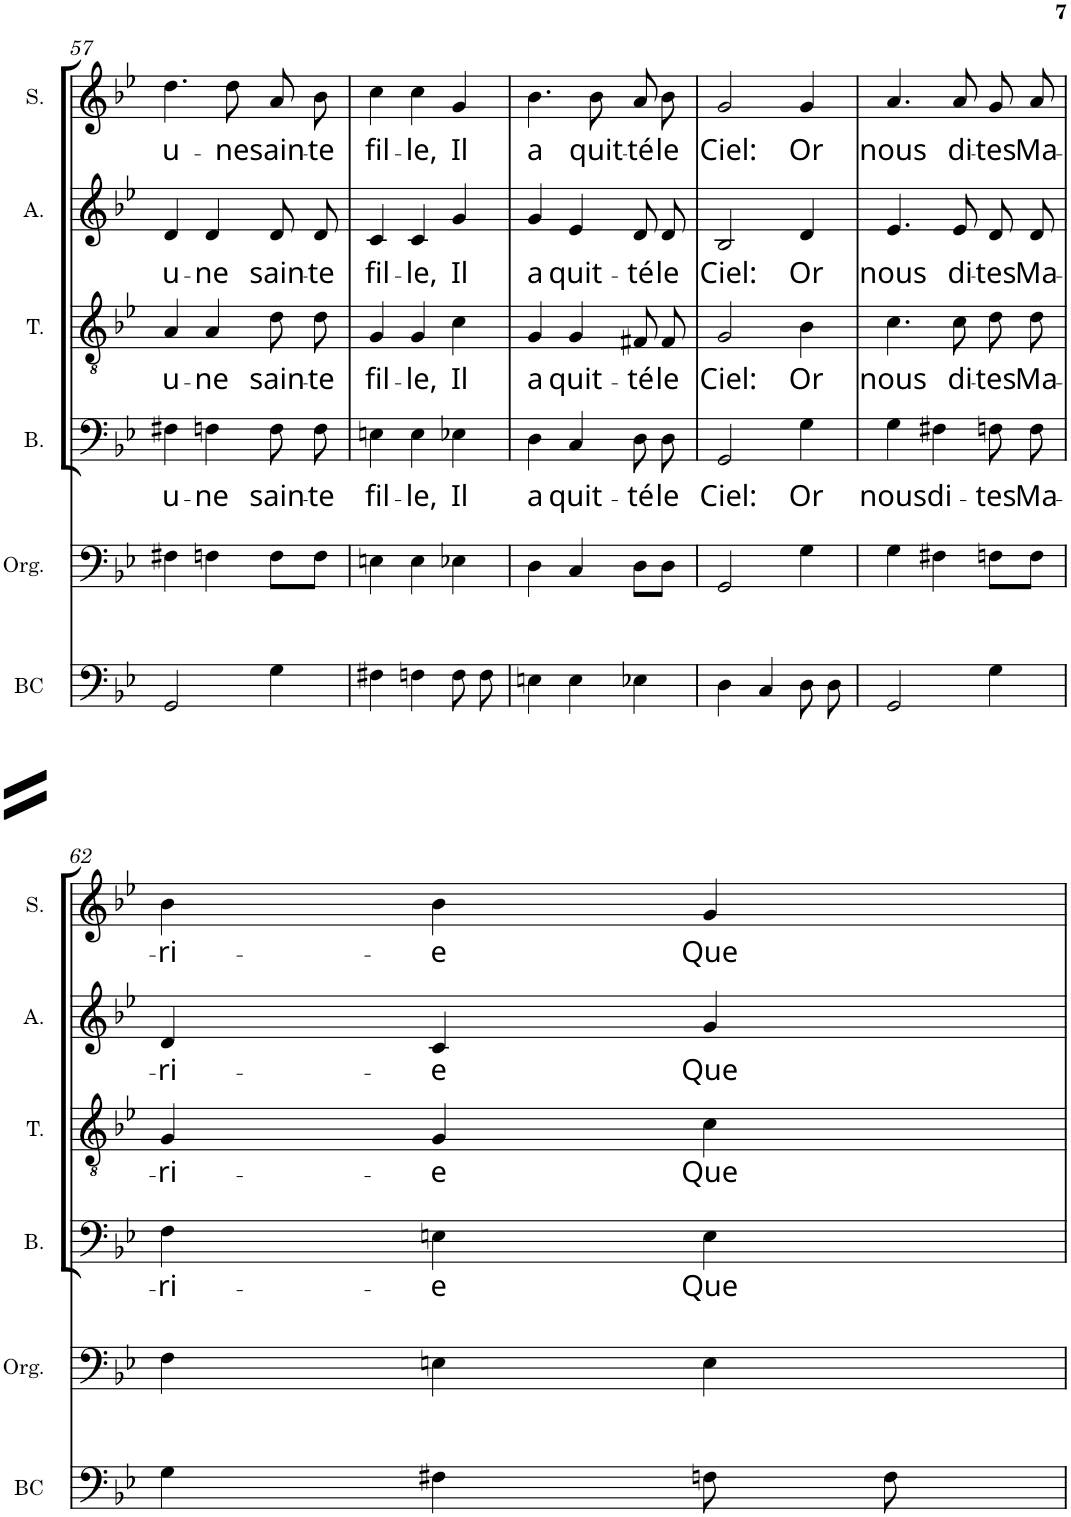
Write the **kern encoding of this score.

**kern	**kern	**kern	**text	**kern	**text	**kern	**text	**kern	**text
*part6	*part5	*part4	*part4	*part3	*part3	*part2	*part2	*part1	*part1
*staff6	*staff5	*staff4	*staff4	*staff3	*staff3	*staff2	*staff2	*staff1	*staff1
*I"Basse Continue	*I"Orgue	*I"Basse	*	*I"Ténor	*	*I"Alto	*	*I"Soprano	*
*I'BC	*I'Org.	*I'B.	*	*I'T.	*	*I'A.	*	*I'S.	*
!!LO:PB:g=z
*clefF4	*clefF4	*clefF4	*	*clefGv2	*	*clefG2	*	*clefG2	*
*k[b-e-]	*k[b-e-]	*k[b-e-]	*	*k[b-e-]	*	*k[b-e-]	*	*k[b-e-]	*
*M3/4	*M3/4	*M3/4	*	*M3/4	*	*M3/4	*	*M3/4	*
=57	=57	=57	=57	=57	=57	=57	=57	=57	=57
!	!	!	!LO:LY:b	!	!LO:LY:b	!	!LO:LY:b	!	!LO:LY:b
2GG/	4F#X\	4F#X\	u-	4A/	u-	4d/	u-	4.dd\	u-
!	!	!	!LO:LY:b	!	!LO:LY:b	!	!LO:LY:b	!	!
.	4Fn\	4Fn\	-ne	4A/	-ne	4d/	-ne	.	.
!	!	!	!	!	!	!	!	!	!LO:LY:b
.	.	.	.	.	.	.	.	8dd\	-ne
!	!	!	!LO:LY:b	!	!LO:LY:b	!	!LO:LY:b	!	!LO:LY:b
4G\	8F\L	8F\L	sain-	8d\L	sain-	8d/L	sain-	8a/L	sain-
!	!	!	!LO:LY:b	!	!LO:LY:b	!	!LO:LY:b	!	!LO:LY:b
.	8F\J	8F\J	-te	8d\J	-te	8d/J	-te	8b-/J	-te
=58	=58	=58	=58	=58	=58	=58	=58	=58	=58
!	!	!	!LO:LY:b	!	!LO:LY:b	!	!LO:LY:b	!	!LO:LY:b
4F#X\	4En\	4En\	fil-	4G/	fil-	4c/	fil-	4cc\	fil-
!	!	!	!LO:LY:b	!	!LO:LY:b	!	!LO:LY:b	!	!LO:LY:b
4Fn\	4E\	4E\	-le,	4G/	-le,	4c/	-le,	4cc\	-le,
!	!	!	!LO:LY:b	!	!LO:LY:b	!	!LO:LY:b	!	!LO:LY:b
8F\L	4E-X\	4E-X\	Il	4c\	Il	4g/	Il	4g/	Il
8F\J	.	.	.	.	.	.	.	.	.
=59	=59	=59	=59	=59	=59	=59	=59	=59	=59
!	!	!	!LO:LY:b	!	!LO:LY:b	!	!LO:LY:b	!	!LO:LY:b
4En\	4D\	4D\	a	4G/	a	4g/	a	4.b-\	a
!	!	!	!LO:LY:b	!	!LO:LY:b	!	!LO:LY:b	!	!
4E\	4C/	4C/	quit-	4G/	quit-	4e-/	quit-	.	.
!	!	!	!	!	!	!	!	!	!LO:LY:b
.	.	.	.	.	.	.	.	8b-\	quit-
!	!	!	!LO:LY:b	!	!LO:LY:b	!	!LO:LY:b	!	!LO:LY:b
4E-X\	8D\L	8D\L	-té	8F#X/L	-té	8d/L	-té	8a/L	-té
!	!	!	!LO:LY:b	!	!LO:LY:b	!	!LO:LY:b	!	!LO:LY:b
.	8D\J	8D\J	le	8F#/J	le	8d/J	le	8b-/J	le
=60	=60	=60	=60	=60	=60	=60	=60	=60	=60
!	!	!	!LO:LY:b	!	!LO:LY:b	!	!LO:LY:b	!	!LO:LY:b
4D\	2GG/	2GG/	Ciel:	2G/	Ciel:	2B-/	Ciel:	2g/	Ciel:
4C/	.	.	.	.	.	.	.	.	.
!	!	!	!LO:LY:b	!	!LO:LY:b	!	!LO:LY:b	!	!LO:LY:b
8D\L	4G\	4G\	Or	4B-\	Or	4d/	Or	4g/	Or
8D\J	.	.	.	.	.	.	.	.	.
=61	=61	=61	=61	=61	=61	=61	=61	=61	=61
!	!	!	!LO:LY:b	!	!LO:LY:b	!	!LO:LY:b	!	!LO:LY:b
2GG/	4G\	4G\	nous	4.c\	nous	4.e-/	nous	4.a/	nous
!	!	!	!LO:LY:b	!	!	!	!	!	!
.	4F#X\	4F#X\	di-	.	.	.	.	.	.
!	!	!	!	!	!LO:LY:b	!	!LO:LY:b	!	!LO:LY:b
.	.	.	.	8c\	di-	8e-/	di-	8a/	di-
!	!	!	!LO:LY:b	!	!LO:LY:b	!	!LO:LY:b	!	!LO:LY:b
4G\	8Fn\L	8Fn\L	-tes	8d\L	-tes	8d/L	-tes	8g/L	-tes
!	!	!	!LO:LY:b	!	!LO:LY:b	!	!LO:LY:b	!	!LO:LY:b
.	8F\J	8F\J	Ma-	8d\J	Ma-	8d/J	Ma-	8a/J	Ma-
!!LO:LB:g=z
=62	=62	=62	=62	=62	=62	=62	=62	=62	=62
!	!	!	!LO:LY:b	!	!LO:LY:b	!	!LO:LY:b	!	!LO:LY:b
4G\	4F\	4F\	-ri-	4G/	-ri-	4d/	-ri-	4b-\	-ri-
!	!	!	!LO:LY:b	!	!LO:LY:b	!	!LO:LY:b	!	!LO:LY:b
4F#X\	4En\	4En\	-e	4G/	-e	4c/	-e	4b-\	-e
!	!	!	!LO:LY:b	!	!LO:LY:b	!	!LO:LY:b	!	!LO:LY:b
8Fn\L	4E\	4E\	Que	4c\	Que	4g/	Que	4g/	Que
8F\J	.	.	.	.	.	.	.	.	.
=	=	=	=	=	=	=	=	=	=
*-	*-	*-	*-	*-	*-	*-	*-	*-	*-
